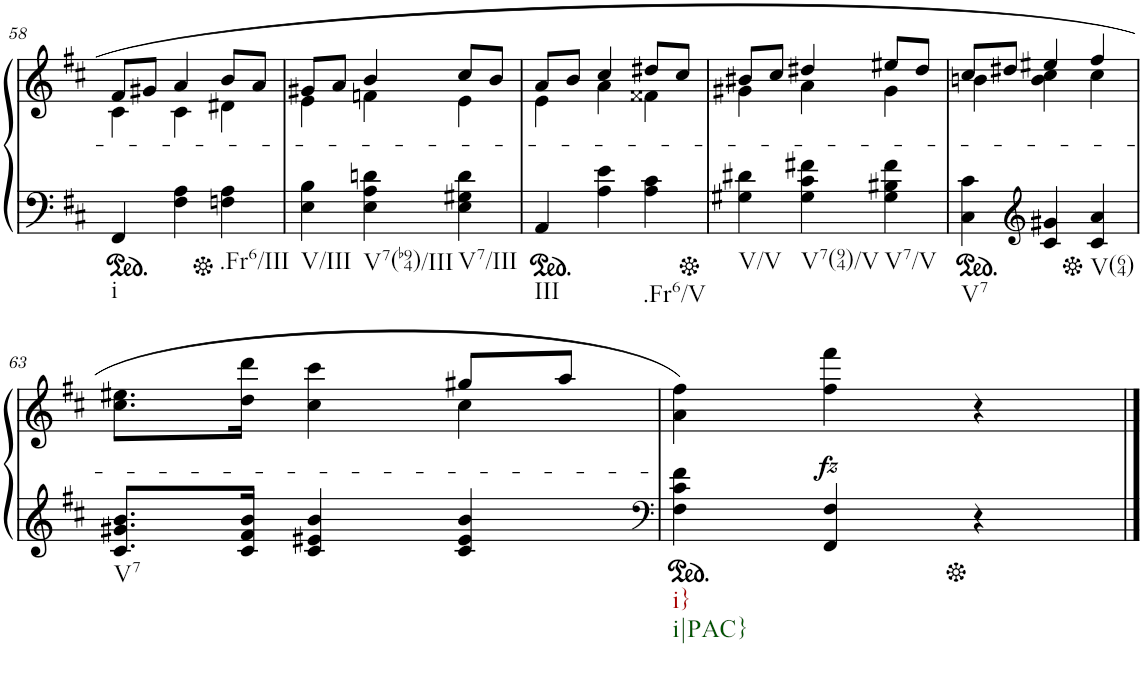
**kern	**kern	**dynam
*part2	*part1	*part1
*staff2	*staff1	*staff1
*I"piano	*I"piano	*
*I'Pno	*I'Pno	*
!!LO:PB:g=z
*clefF4	*clefG2	*
*k[f#c#]	*k[f#c#]	*
*b:	*b:	*
*M3/4	*M3/4	*
*ped	*	*
=58	=58	=58
*	*^	*
!LO:TX:b:t=i	!	!	!
4FF#/	8f#/L	4c#\	.
.	8g#X/J	.	.
4F#\ 4A\	4a/	4c#\	.
*Xped	*	*	*
!LO:TX:b:t=.Fr6/III	!	!	!
4Fn\ 4A\	8b/L	4d#X\	.
.	8a/J	.	.
=59	=59	=59	=59
!LO:TX:b:t=V/III	!	!	!
4E\ 4B\	8g#X/L	4e\	.
.	8a/J	.	.
!LO:TX:b:t=V7(b94)/III	!	!	!
4E\ 4A\ 4dn\	4b/	4fn\	.
!LO:TX:b:t=V7/III	!	!	!
4E\ 4G#X\ 4d\	8cc#/L	4e\	.
.	8b/J	.	.
=60	=60	=60	=60
*ped	*	*	*
!LO:TX:b:t=III	!	!	!
4AA/	8a/L	4e\	.
.	8b/J	.	.
4A\ 4e\	4cc#/	4a\	.
!LO:TX:b:t=.Fr6/V	!	!	!
4A\ 4c#\	8dd#X/L	4f##X\	.
.	8cc#/J	.	.
=61	=61	=61	=61
*Xped	*	*	*
!LO:TX:b:t=V/V	!	!	!
4G#X\ 4d#X\	8b#X/L	4g#X\	.
.	8cc#/J	.	.
!LO:TX:b:t=V7(94)/V	!	!	!
4G#\ 4c#\ 4f#X\	4dd#X/	4a\	.
!LO:TX:b:t=V7/V	!	!	!
4G#\ 4B#X\ 4f#\	8ee#X/L	4g#\	.
.	8dd#/J	.	.
=62	=62	=62	=62
*ped	*	*	*
!LO:TX:b:t=V7	!	!	!
4C#\ 4c#\	8cc#/L	4bn\	.
.	8dd#X/J	.	.
*clefG2	*	*	*
4c#/ 4g#X/	4ee#X/	4b\ 4cc#\	.
*Xped	*	*	*
!LO:TX:b:t=V(64)	!	!	!
4c#/ 4a/	4ff#/	4cc#\	.
!!LO:LB:g=z	!!
=63	=63	=63	=63
!LO:TX:b:t=V7	!	!	!
8.c#/ 8.g#X/ 8.b/L	8.cc#\ 8.ee#X\L	2ryy	.
16c#/ 16f#/ 16b/Jk	16dd\ 16ddd\Jk	.	.
4c#/ 4e#X/ 4b/	4cc#\ 4ccc#\	.	.
4c#/ 4e#/ 4b/	8gg#X/L	4cc#\	.
.	8aa/J	.	.
*	*v	*v	*
=64	=64	=64
*clefF4	*	*
*ped	*	*
!LO:TX:b:t=i}	!	!
!LO:TX:b:t=i|PAC}	!	!
4F#\ 4c#\ 4f#\	4a\ 4ff#\	.
!	!	!LO:DY:b
4FF#/ 4F#/	4ff#\ 4fff#\	fz
*Xped	*	*
4r	4r	.
==	==	==
*-	*-	*-
